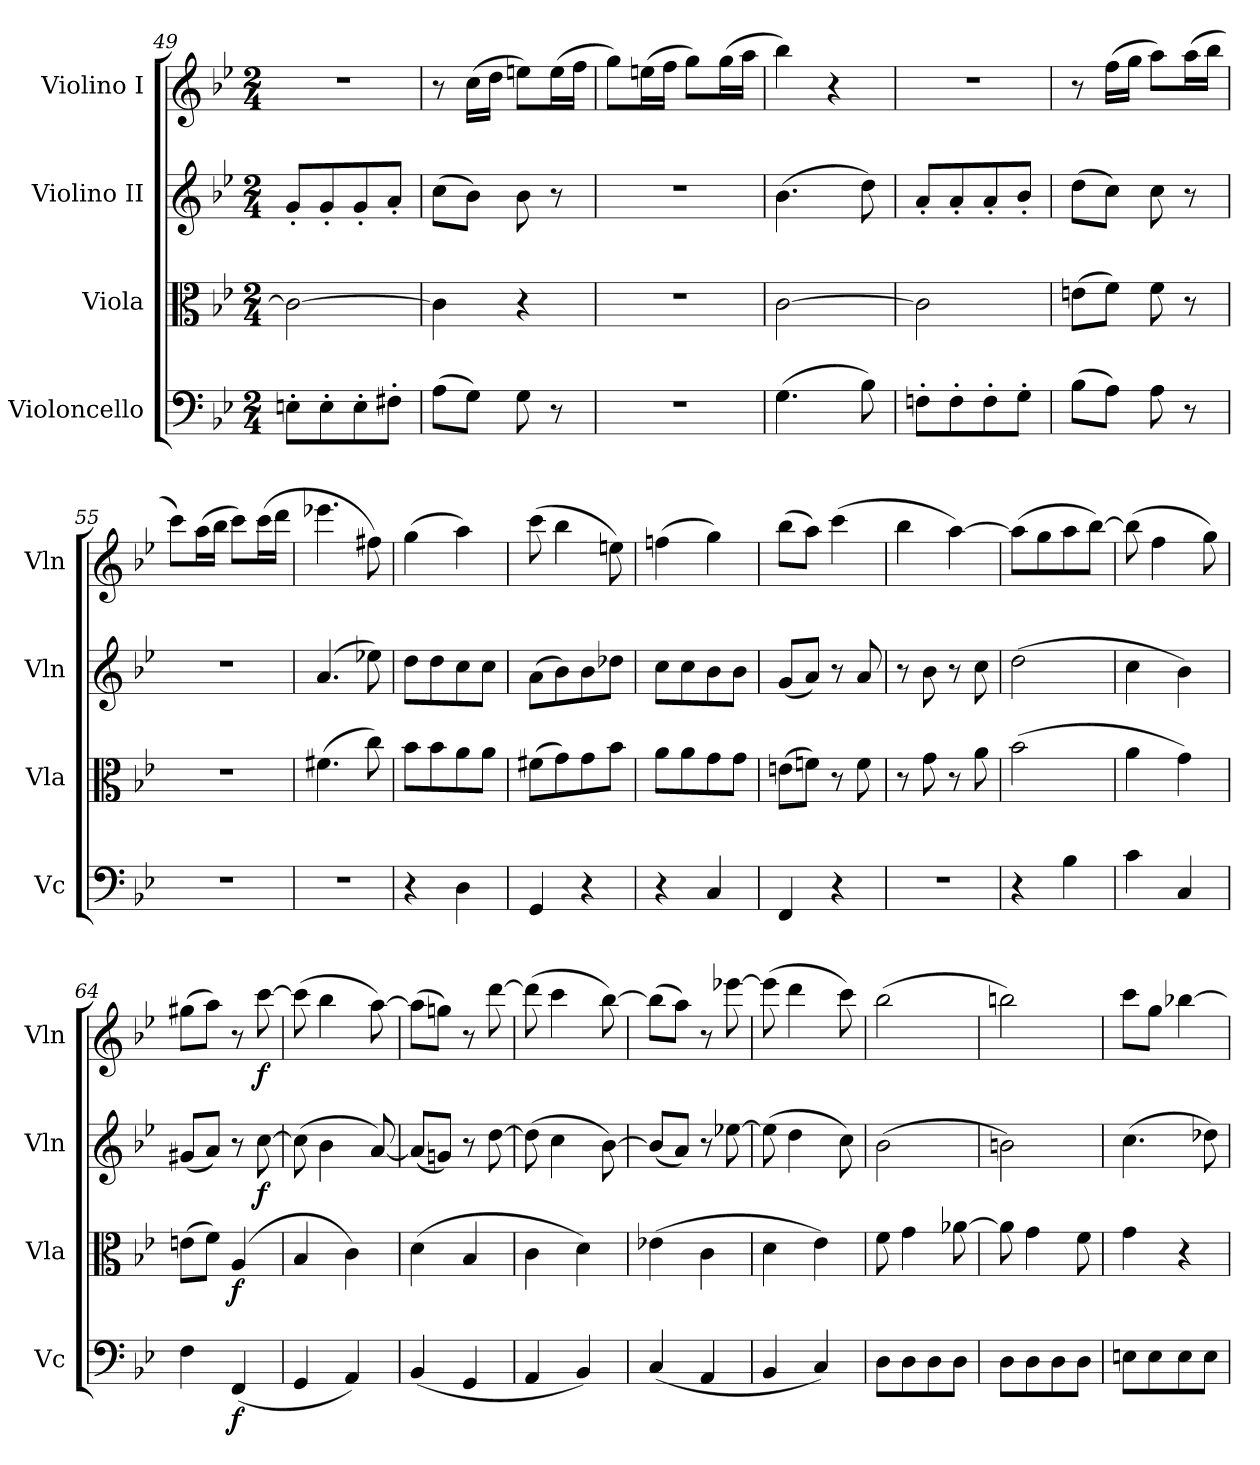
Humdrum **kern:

**kern	**dynam	**kern	**dynam	**kern	**dynam	**kern	**dynam
*part4	*part4	*part3	*part3	*part2	*part2	*part1	*part1
*staff4	*staff4	*staff3	*staff3	*staff2	*staff2	*staff1	*staff1
*I"Violoncello	*	*I"Viola	*	*I"Violino II	*	*I"Violino I	*
*I'Vc	*	*I'Vla	*	*I'Vln	*	*I'Vln	*
*clefF4	*	*clefC3	*	*clefG2	*	*clefG2	*
*k[b-e-]	*	*k[b-e-]	*	*k[b-e-]	*	*k[b-e-]	*
*B-:	*	*B-:	*	*B-:	*	*B-:	*
*M2/4	*	*M2/4	*	*M2/4	*	*M2/4	*
=49	=49	=49	=49	=49	=49	=49	=49
8En'L	.	2c_	.	8g'L	.	2r	.
8E'	.	.	.	8g'	.	.	.
8E'	.	.	.	8g'	.	.	.
8F#X'J	.	.	.	8a'J	.	.	.
=50	=50	=50	=50	=50	=50	=50	=50
(8AL	.	4c]	.	(8ccL	.	8r	.
8GJ)	.	.	.	8b-J)	.	(16ccLL	.
.	.	.	.	.	.	16ddJJ	.
8G	.	4r	.	8b-	.	8eenL)	.
8r	.	.	.	8r	.	(16eeL	.
.	.	.	.	.	.	16ffJJ	.
=51	=51	=51	=51	=51	=51	=51	=51
2r	.	2r	.	2r	.	8ggL)	.
.	.	.	.	.	.	(16eenL	.
.	.	.	.	.	.	16ffJJ	.
.	.	.	.	.	.	8ggL)	.
.	.	.	.	.	.	(16ggL	.
.	.	.	.	.	.	16aaJJ	.
=52	=52	=52	=52	=52	=52	=52	=52
(4.G	.	[2c	.	(4.b-	.	4bb-)	.
.	.	.	.	.	.	4r	.
8B-)	.	.	.	8dd)	.	.	.
=53	=53	=53	=53	=53	=53	=53	=53
8Fn'L	.	2c]	.	8a'L	.	2r	.
8F'	.	.	.	8a'	.	.	.
8F'	.	.	.	8a'	.	.	.
8G'J	.	.	.	8b-'J	.	.	.
=54	=54	=54	=54	=54	=54	=54	=54
(8B-L	.	(8enL	.	(8ddL	.	8r	.
8AJ)	.	8fJ)	.	8ccJ)	.	(16ffLL	.
.	.	.	.	.	.	16ggJJ	.
8A	.	8f	.	8cc	.	8aaL)	.
8r	.	8r	.	8r	.	(16aaL	.
.	.	.	.	.	.	16bb-JJ	.
=55	=55	=55	=55	=55	=55	=55	=55
2r	.	2r	.	2r	.	8cccL)	.
.	.	.	.	.	.	(16aaL	.
.	.	.	.	.	.	16bb-JJ	.
.	.	.	.	.	.	8cccL)	.
.	.	.	.	.	.	(16cccL	.
.	.	.	.	.	.	16dddJJ	.
=56	=56	=56	=56	=56	=56	=56	=56
2r	.	(4.f#X	.	(4.a	.	4.eee-X	.
.	.	8cc)	.	8ee-X)	.	8ff#X)	.
!!LO:LB:g=z
=57	=57	=57	=57	=57	=57	=57	=57
4r	.	8b-L	.	8ddL	.	(4gg	.
.	.	8b-	.	8dd	.	.	.
4D	.	8a	.	8cc	.	4aa)	.
.	.	8aJ	.	8ccJ	.	.	.
=58	=58	=58	=58	=58	=58	=58	=58
4GG	.	(8f#XL	.	(8aL	.	(8ccc	.
.	.	8g)	.	8b-)	.	4bb-	.
4r	.	8g	.	8b-	.	.	.
.	.	8b-J	.	8dd-XJ	.	8een)	.
=59	=59	=59	=59	=59	=59	=59	=59
4r	.	8aL	.	8ccL	.	(4ffn	.
.	.	8a	.	8cc	.	.	.
4C	.	8g	.	8b-	.	4gg)	.
.	.	8gJ	.	8b-J	.	.	.
=60	=60	=60	=60	=60	=60	=60	=60
4FF	.	(8enL	.	(8gL	.	(8bb-L	.
.	.	8fnJ)	.	8aJ)	.	8aaJ)	.
4r	.	8r	.	8r	.	(4ccc	.
.	.	8f	.	8a	.	.	.
=61	=61	=61	=61	=61	=61	=61	=61
2r	.	8r	.	8r	.	4bb-	.
.	.	8g	.	8b-	.	.	.
.	.	8r	.	8r	.	[4aa)	.
.	.	8a	.	8cc	.	.	.
=62	=62	=62	=62	=62	=62	=62	=62
4r	.	(2b-	.	(2dd	.	(8aaL]	.
.	.	.	.	.	.	8gg	.
4B-	.	.	.	.	.	8aa	.
.	.	.	.	.	.	[8bb-J)	.
=63	=63	=63	=63	=63	=63	=63	=63
4c	.	4a	.	4cc	.	(8bb-]	.
.	.	.	.	.	.	4ff	.
4C	.	4g)	.	4b-)	.	.	.
.	.	.	.	.	.	8gg)	.
=64	=64	=64	=64	=64	=64	=64	=64
4F	.	(8enL	.	(8g#XL	.	(8gg#XL	.
.	.	8fJ)	.	8aJ)	.	8aaJ)	.
(4FF	f	(4A	f	8r	.	8r	.
.	.	.	.	[8cc	f	[8ccc	f
=65	=65	=65	=65	=65	=65	=65	=65
4GG	.	4B-	.	(8cc]	.	(8ccc]	.
.	.	.	.	4b-	.	4bb-	.
4AA)	.	4c)	.	.	.	.	.
.	.	.	.	[8a)	.	[8aa)	.
!!LO:LB:g=z
=66	=66	=66	=66	=66	=66	=66	=66
(4BB-	.	(4d	.	(8aL]	.	(8aaL]	.
.	.	.	.	8gnJ)	.	8ggnJ)	.
4GG	.	4B-	.	8r	.	8r	.
.	.	.	.	[8dd	.	[8ddd	.
=67	=67	=67	=67	=67	=67	=67	=67
4AA	.	4c	.	(8dd]	.	(8ddd]	.
.	.	.	.	4cc	.	4ccc	.
4BB-)	.	4d)	.	.	.	.	.
.	.	.	.	[8b-)	.	[8bb-)	.
=68	=68	=68	=68	=68	=68	=68	=68
(4C	.	(4e-X	.	(8b-L]	.	(8bb-L]	.
.	.	.	.	8aJ)	.	8aaJ)	.
4AA	.	4c	.	8r	.	8r	.
.	.	.	.	[8ee-X	.	[8eee-X	.
=69	=69	=69	=69	=69	=69	=69	=69
4BB-	.	4d	.	(8ee-]	.	(8eee-]	.
.	.	.	.	4dd	.	4ddd	.
4C)	.	4e-)	.	.	.	.	.
.	.	.	.	8cc)	.	8ccc)	.
=70	=70	=70	=70	=70	=70	=70	=70
8DL	.	8f	.	(2b-	.	(2bb-	.
8D	.	4g	.	.	.	.	.
8D	.	.	.	.	.	.	.
8DJ	.	[8a-X	.	.	.	.	.
=71	=71	=71	=71	=71	=71	=71	=71
8DL	.	8a-]	.	2bn)	.	2bbn)	.
8D	.	4g	.	.	.	.	.
8D	.	.	.	.	.	.	.
8DJ	.	8f	.	.	.	.	.
=72	=72	=72	=72	=72	=72	=72	=72
8EnL	.	4g	.	(4.cc	.	8cccL	.
8E	.	.	.	.	.	8ggJ	.
8E	.	4r	.	.	.	[4bb-X	.
8EJ	.	.	.	8dd-X)	.	.	.
=	=	=	=	=	=	=	=
*-	*-	*-	*-	*-	*-	*-	*-
